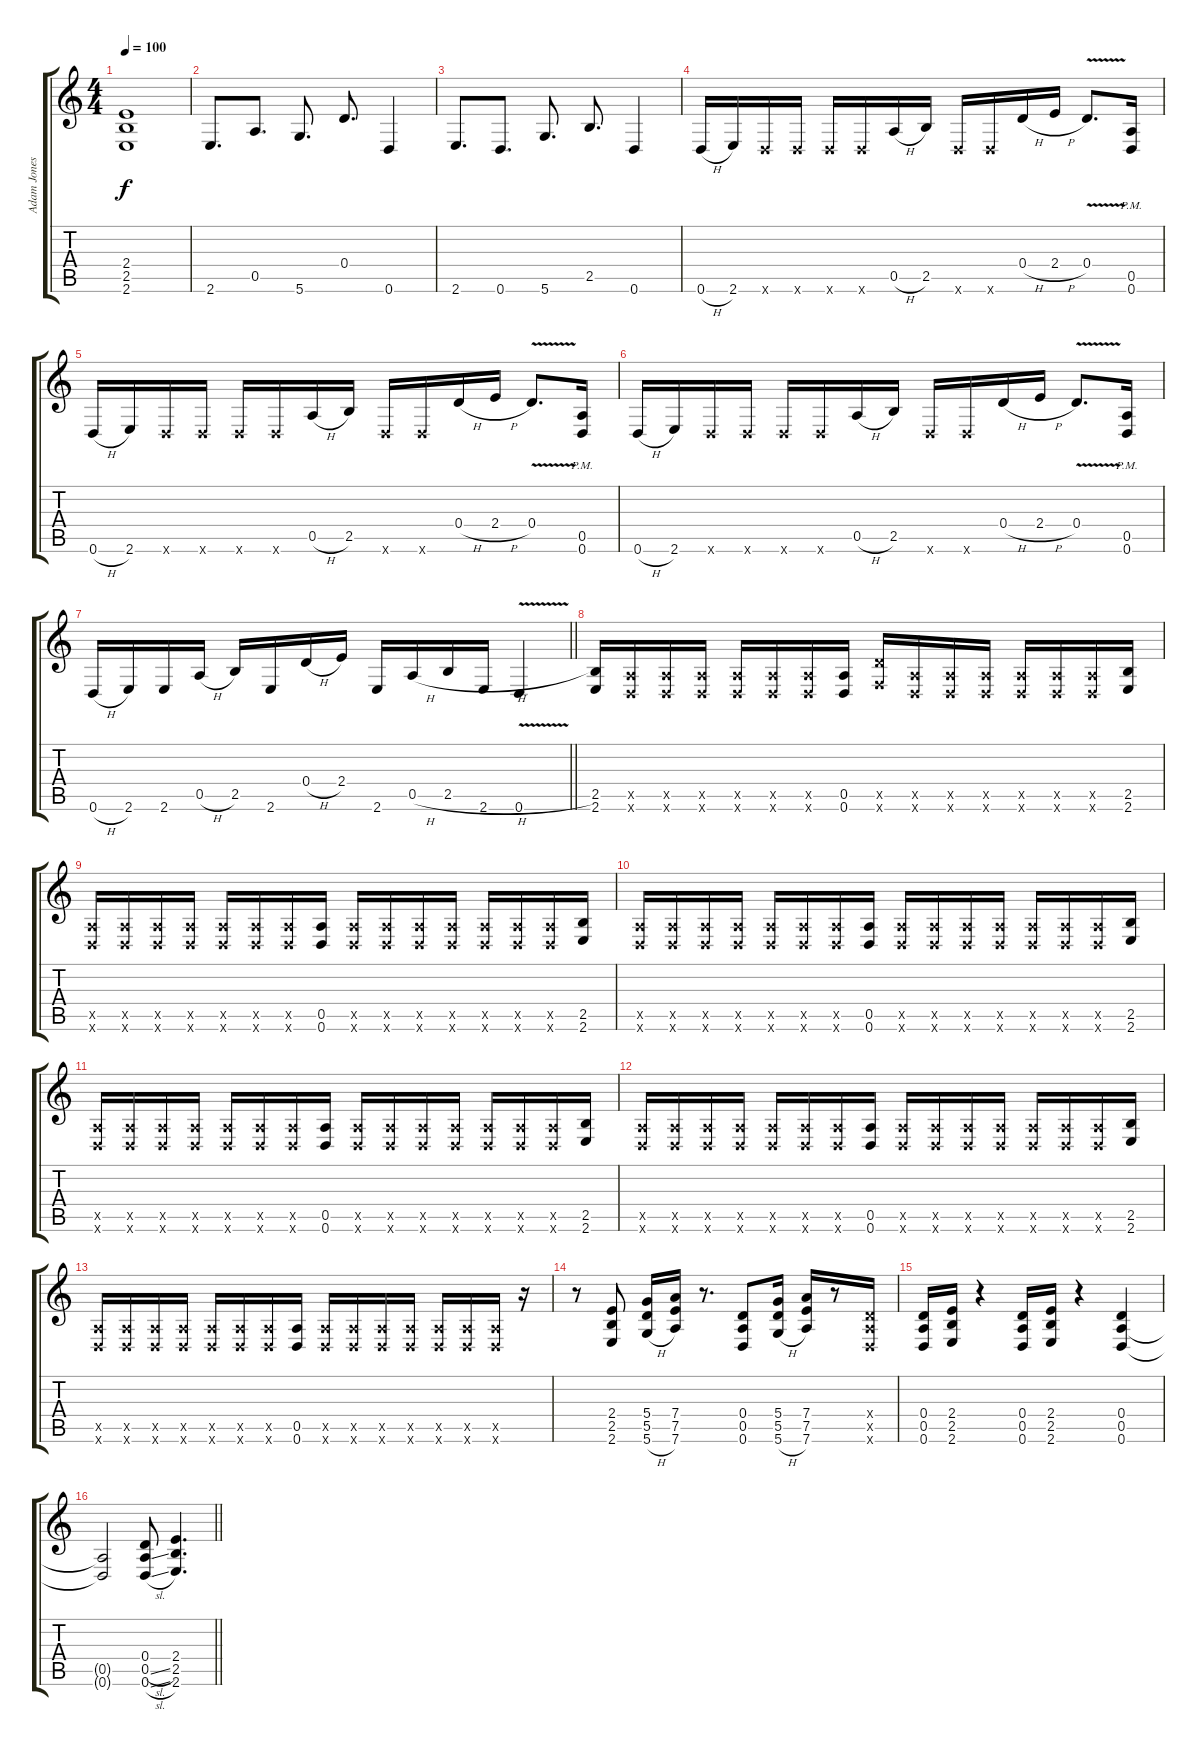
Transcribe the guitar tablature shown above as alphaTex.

\track ("Adam Jones" "Adam Jones") {instrument distortionguitar}
\staff {score tabs}
\tuning (E4 B3 G3 D3 A2 D2) {hide}
\ts (4 4)
\tempo 100
\clef g2
\ks c
(2.4{t} 2.5{t} 2.6{t}).1{dy f} |
2.6.8{d} 0.5.8{d} 5.6.8{d} 0.4.8{d} 0.6.4 |
2.6.8{d} 0.6.8{d} 5.6.8{d} 2.5.8{d} 0.6.4 |
0.6{h}.16 2.6.16 0.6{x}.16 0.6{x}.16 0.6{x}.16 0.6{x}.16 0.5{h}.16 2.5.16 0.6{x}.16 0.6{x}.16 0.4{h}.16 2.4{h}.16 0.4{v}.8{d} (0.5{pm} 0.6).16 |
0.6{h}.16 2.6.16 0.6{x}.16 0.6{x}.16 0.6{x}.16 0.6{x}.16 0.5{h}.16 2.5.16 0.6{x}.16 0.6{x}.16 0.4{h}.16 2.4{h}.16 0.4{v}.8{d} (0.5{pm} 0.6).16 |
0.6{h}.16 2.6.16 0.6{x}.16 0.6{x}.16 0.6{x}.16 0.6{x}.16 0.5{h}.16 2.5.16 0.6{x}.16 0.6{x}.16 0.4{h}.16 2.4{h}.16 0.4{v}.8{d} (0.5{pm} 0.6).16 |
\barLineRight lightlight
0.6{h}.16 2.6.16 2.6.16 0.5{h}.16 2.5.16 2.6.16 0.4{h}.16 2.4.16 2.6.16 0.5{h}.16 2.5{h}.16 2.6.16 0.6{v}.4 |
(2.5 2.6).16 (0.5{x} 0.6{x}).16 (0.5{x} 0.6{x}).16 (0.5{x} 0.6{x}).16 (0.5{x} 0.6{x}).16 (0.5{x} 0.6{x}).16 (0.5{x} 0.6{x}).16 (0.5 0.6).16 (5.5{x} 3.6{x}).16 (0.5{x} 0.6{x}).16 (0.5{x} 0.6{x}).16 (0.5{x} 0.6{x}).16 (0.5{x} 0.6{x}).16 (0.5{x} 0.6{x}).16 (0.5{x} 0.6{x}).16 (2.5 2.6).16 |
(0.5{x} 0.6{x}).16 (0.5{x} 0.6{x}).16 (0.5{x} 0.6{x}).16 (0.5{x} 0.6{x}).16 (0.5{x} 0.6{x}).16 (0.5{x} 0.6{x}).16 (0.5{x} 0.6{x}).16 (0.5 0.6).16 (0.5{x} 0.6{x}).16 (0.5{x} 0.6{x}).16 (0.5{x} 0.6{x}).16 (0.5{x} 0.6{x}).16 (0.5{x} 0.6{x}).16 (0.5{x} 0.6{x}).16 (0.5{x} 0.6{x}).16 (2.5 2.6).16 |
(0.5{x} 0.6{x}).16 (0.5{x} 0.6{x}).16 (0.5{x} 0.6{x}).16 (0.5{x} 0.6{x}).16 (0.5{x} 0.6{x}).16 (0.5{x} 0.6{x}).16 (0.5{x} 0.6{x}).16 (0.5 0.6).16 (0.5{x} 0.6{x}).16 (0.5{x} 0.6{x}).16 (0.5{x} 0.6{x}).16 (0.5{x} 0.6{x}).16 (0.5{x} 0.6{x}).16 (0.5{x} 0.6{x}).16 (0.5{x} 0.6{x}).16 (2.5 2.6).16 |
(0.5{x} 0.6{x}).16 (0.5{x} 0.6{x}).16 (0.5{x} 0.6{x}).16 (0.5{x} 0.6{x}).16 (0.5{x} 0.6{x}).16 (0.5{x} 0.6{x}).16 (0.5{x} 0.6{x}).16 (0.5 0.6).16 (0.5{x} 0.6{x}).16 (0.5{x} 0.6{x}).16 (0.5{x} 0.6{x}).16 (0.5{x} 0.6{x}).16 (0.5{x} 0.6{x}).16 (0.5{x} 0.6{x}).16 (0.5{x} 0.6{x}).16 (2.5 2.6).16 |
(0.5{x} 0.6{x}).16 (0.5{x} 0.6{x}).16 (0.5{x} 0.6{x}).16 (0.5{x} 0.6{x}).16 (0.5{x} 0.6{x}).16 (0.5{x} 0.6{x}).16 (0.5{x} 0.6{x}).16 (0.5 0.6).16 (0.5{x} 0.6{x}).16 (0.5{x} 0.6{x}).16 (0.5{x} 0.6{x}).16 (0.5{x} 0.6{x}).16 (0.5{x} 0.6{x}).16 (0.5{x} 0.6{x}).16 (0.5{x} 0.6{x}).16 (2.5 2.6).16 |
(0.5{x} 0.6{x}).16 (0.5{x} 0.6{x}).16 (0.5{x} 0.6{x}).16 (0.5{x} 0.6{x}).16 (0.5{x} 0.6{x}).16 (0.5{x} 0.6{x}).16 (0.5{x} 0.6{x}).16 (0.5 0.6).16 (0.5{x} 0.6{x}).16 (0.5{x} 0.6{x}).16 (0.5{x} 0.6{x}).16 (0.5{x} 0.6{x}).16 (0.5{x} 0.6{x}).16 (0.5{x} 0.6{x}).16 (0.5{x} 0.6{x}).16 r.16 |
r.8 (2.4 2.5 2.6).8 (5.4 5.5 5.6{h}).16 (7.4 7.5 7.6).16 r.8{d} (0.4 0.5 0.6).8 (5.4 5.5 5.6{h}).16 (7.4 7.5 7.6).16 r.8 (0.4{x} 0.5{x} 0.6{x}).16 |
(0.4 0.5 0.6).16 (2.4 2.5 2.6).16 r.4 (0.4 0.5 0.6).16 (2.4 2.5 2.6).16 r.4 (0.4 0.5 0.6).4 |
\barLineRight lightlight
(0.5{t} 0.6{t}).2 (0.4 0.5{sl} 0.6{sl}).8 (2.4 2.5 2.6).4{d}
